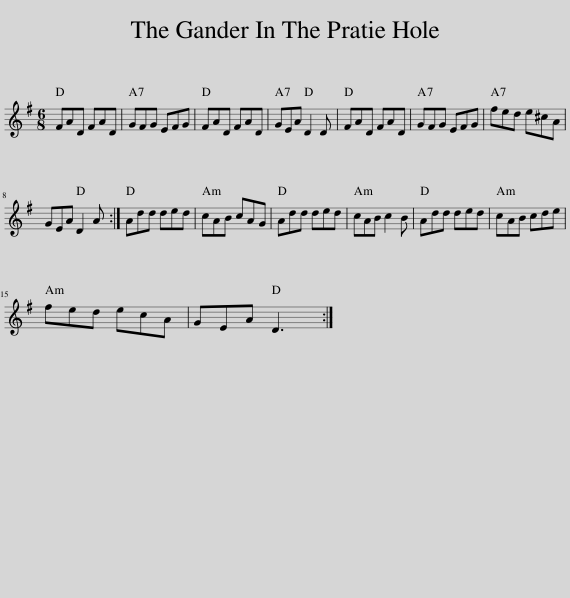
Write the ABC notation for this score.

X:1
L:1/8
M:6/8
I:linebreak $
K:G
V:1 treble
V:1
 FAD FAD | GFG EFG | FAD FAD | GEA D2 D | FAD FAD | %5
 GFG EFG | fed e^cA |$ GEA D2 A :| Add ded | cAB cAG | %10
 Add ded | cAB c2 B | Add ded | cAB cde |$ fed ecA | %15
 GEA D3 :| %16
